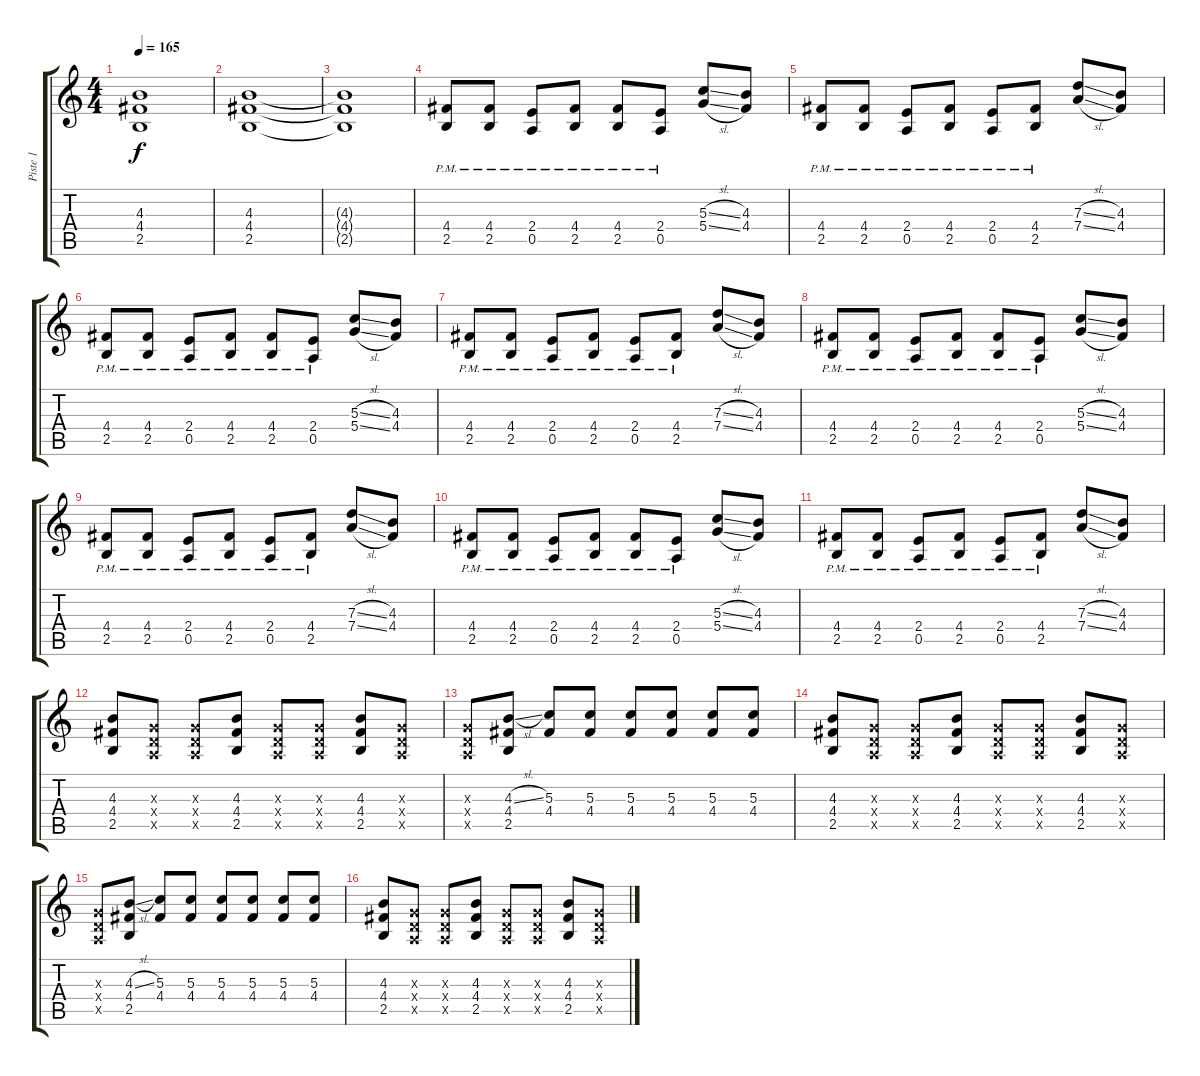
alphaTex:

\track ("Piste 1" "Piste 1") {instrument distortionguitar}
\staff {score tabs}
\tuning (E4 B3 G3 D3 A2 E2) {hide}
\ts (4 4)
\tempo 165
\clef g2
\ks c
(4.3{t} 4.4{t} 2.5{t}).1{dy f} |
(4.3 4.4 2.5).1 |
(4.3{t} 4.4{t} 2.5{t}).1 |
(4.4{pm} 2.5{pm}).8 (4.4{pm} 2.5{pm}).8 (2.4{pm} 0.5{pm}).8 (4.4{pm} 2.5{pm}).8 (4.4{pm} 2.5{pm}).8 (2.4{pm} 0.5{pm}).8 (5.3{sl} 5.4{sl}).8 (4.3 4.4).8 |
(4.4{pm} 2.5{pm}).8 (4.4{pm} 2.5{pm}).8 (2.4{pm} 0.5{pm}).8 (4.4{pm} 2.5{pm}).8 (2.4{pm} 0.5{pm}).8 (4.4{pm} 2.5{pm}).8 (7.3{sl} 7.4{sl}).8 (4.3 4.4).8 |
(4.4{pm} 2.5{pm}).8 (4.4{pm} 2.5{pm}).8 (2.4{pm} 0.5{pm}).8 (4.4{pm} 2.5{pm}).8 (4.4{pm} 2.5{pm}).8 (2.4{pm} 0.5{pm}).8 (5.3{sl} 5.4{sl}).8 (4.3 4.4).8 |
(4.4{pm} 2.5{pm}).8 (4.4{pm} 2.5{pm}).8 (2.4{pm} 0.5{pm}).8 (4.4{pm} 2.5{pm}).8 (2.4{pm} 0.5{pm}).8 (4.4{pm} 2.5{pm}).8 (7.3{sl} 7.4{sl}).8 (4.3 4.4).8 |
(4.4{pm} 2.5{pm}).8 (4.4{pm} 2.5{pm}).8 (2.4{pm} 0.5{pm}).8 (4.4{pm} 2.5{pm}).8 (4.4{pm} 2.5{pm}).8 (2.4{pm} 0.5{pm}).8 (5.3{sl} 5.4{sl}).8 (4.3 4.4).8 |
(4.4{pm} 2.5{pm}).8 (4.4{pm} 2.5{pm}).8 (2.4{pm} 0.5{pm}).8 (4.4{pm} 2.5{pm}).8 (2.4{pm} 0.5{pm}).8 (4.4{pm} 2.5{pm}).8 (7.3{sl} 7.4{sl}).8 (4.3 4.4).8 |
(4.4{pm} 2.5{pm}).8 (4.4{pm} 2.5{pm}).8 (2.4{pm} 0.5{pm}).8 (4.4{pm} 2.5{pm}).8 (4.4{pm} 2.5{pm}).8 (2.4{pm} 0.5{pm}).8 (5.3{sl} 5.4{sl}).8 (4.3 4.4).8 |
(4.4{pm} 2.5{pm}).8 (4.4{pm} 2.5{pm}).8 (2.4{pm} 0.5{pm}).8 (4.4{pm} 2.5{pm}).8 (2.4{pm} 0.5{pm}).8 (4.4{pm} 2.5{pm}).8 (7.3{sl} 7.4{sl}).8 (4.3 4.4).8 |
(4.3 4.4 2.5).8 (0.3{x} 0.4{x} 0.5{x}).8 (0.3{x} 0.4{x} 0.5{x}).8 (4.3 4.4 2.5).8 (0.3{x} 0.4{x} 0.5{x}).8 (0.3{x} 0.4{x} 0.5{x}).8 (4.3 4.4 2.5).8 (0.3{x} 0.4{x} 0.5{x}).8 |
(0.3{x} 0.4{x} 0.5{x}).8 (4.3{sl} 4.4 2.5).8 (5.3 4.4).8 (5.3 4.4).8 (5.3 4.4).8 (5.3 4.4).8 (5.3 4.4).8 (5.3 4.4).8 |
(4.3 4.4 2.5).8 (0.3{x} 0.4{x} 0.5{x}).8 (0.3{x} 0.4{x} 0.5{x}).8 (4.3 4.4 2.5).8 (0.3{x} 0.4{x} 0.5{x}).8 (0.3{x} 0.4{x} 0.5{x}).8 (4.3 4.4 2.5).8 (0.3{x} 0.4{x} 0.5{x}).8 |
(0.3{x} 0.4{x} 0.5{x}).8 (4.3{sl} 4.4 2.5).8 (5.3 4.4).8 (5.3 4.4).8 (5.3 4.4).8 (5.3 4.4).8 (5.3 4.4).8 (5.3 4.4).8 |
(4.3 4.4 2.5).8 (0.3{x} 0.4{x} 0.5{x}).8 (0.3{x} 0.4{x} 0.5{x}).8 (4.3 4.4 2.5).8 (0.3{x} 0.4{x} 0.5{x}).8 (0.3{x} 0.4{x} 0.5{x}).8 (4.3 4.4 2.5).8 (0.3{x} 0.4{x} 0.5{x}).8
